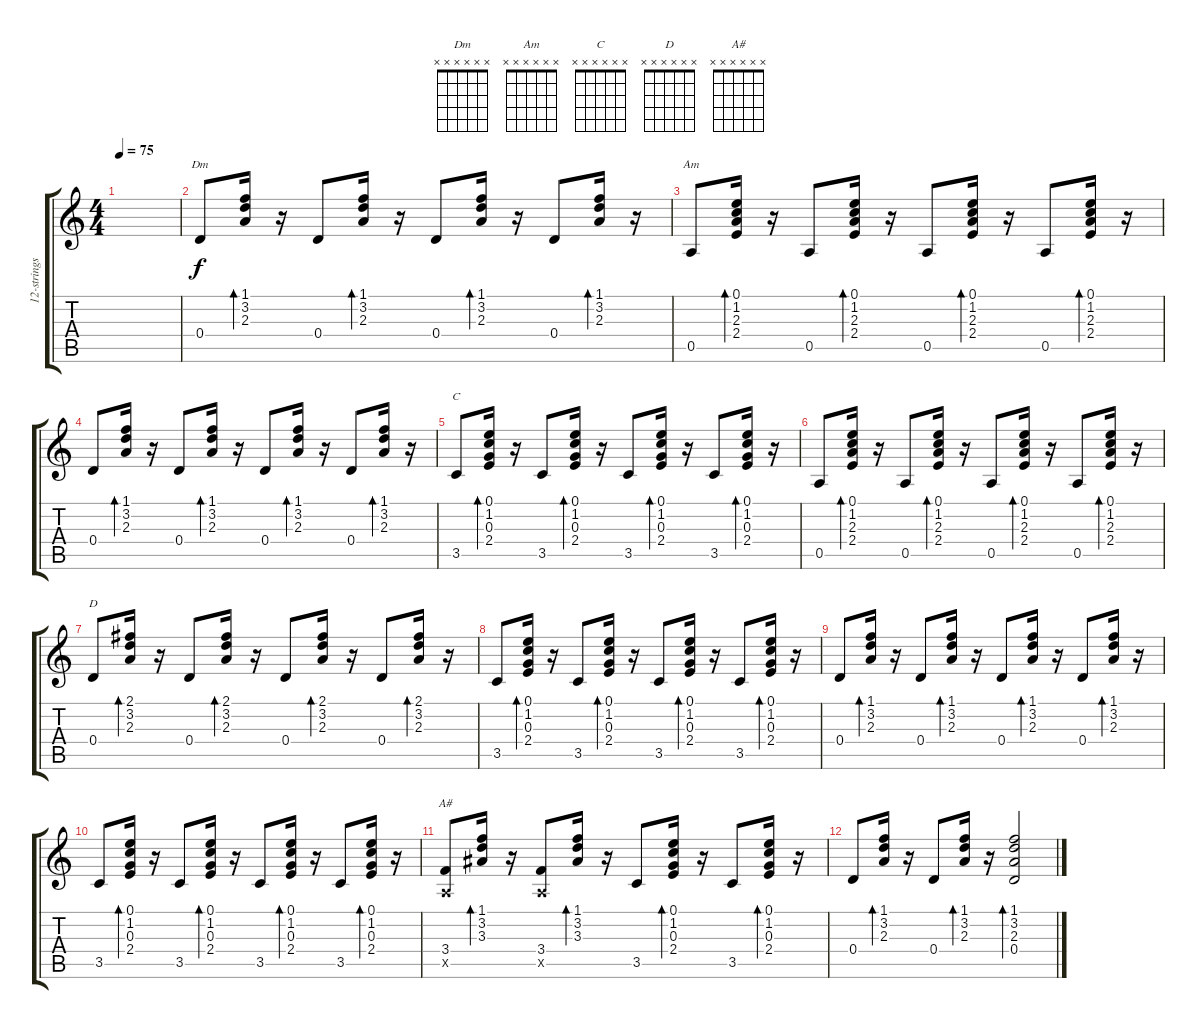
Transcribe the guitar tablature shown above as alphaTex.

\track ("12-strings Guitar" "12-strings") {instrument acousticguitarsteel}
\staff {score tabs}
\tuning (E4 B3 G3 D3 A2 E2) {hide}
\chord ("Dm" x x x x x x)
\chord ("Am" x x x x x x)
\chord ("C" x x x x x x)
\chord ("D" x x x x x x)
\chord ("A#" x x x x x x)
\ts (4 4)
\tempo 75
\clef g2
\ks c
|
0.4.8{ch "Dm"} (1.1 3.2 2.3).16{bd 60} r.16 0.4.8 (1.1 3.2 2.3).16{bd 60} r.16 0.4.8 (1.1 3.2 2.3).16{bd 60} r.16 0.4.8 (1.1 3.2 2.3).16{bd 60} r.16 |
0.5.8{ch "Am"} (0.1 1.2 2.3 2.4).16{bd 60} r.16 0.5.8 (0.1 1.2 2.3 2.4).16{bd 60} r.16 0.5.8 (0.1 1.2 2.3 2.4).16{bd 60} r.16 0.5.8 (0.1 1.2 2.3 2.4).16{bd 60} r.16 |
0.4.8 (1.1 3.2 2.3).16{bd 60} r.16 0.4.8 (1.1 3.2 2.3).16{bd 60} r.16 0.4.8 (1.1 3.2 2.3).16{bd 60} r.16 0.4.8 (1.1 3.2 2.3).16{bd 60} r.16 |
3.5.8{ch "C"} (0.1 1.2 0.3 2.4).16{bd 60} r.16 3.5.8 (0.1 1.2 0.3 2.4).16{bd 60} r.16 3.5.8 (0.1 1.2 0.3 2.4).16{bd 60} r.16 3.5.8 (0.1 1.2 0.3 2.4).16{bd 60} r.16 |
0.5.8 (0.1 1.2 2.3 2.4).16{bd 60} r.16 0.5.8 (0.1 1.2 2.3 2.4).16{bd 60} r.16 0.5.8 (0.1 1.2 2.3 2.4).16{bd 60} r.16 0.5.8 (0.1 1.2 2.3 2.4).16{bd 60} r.16 |
0.4.8{ch "D"} (2.1 3.2 2.3).16{bd 30} r.16 0.4.8 (2.1 3.2 2.3).16{bd 30} r.16 0.4.8 (2.1 3.2 2.3).16{bd 30} r.16 0.4.8 (2.1 3.2 2.3).16{bd 30} r.16 |
3.5.8 (0.1 1.2 0.3 2.4).16{bd 60} r.16 3.5.8 (0.1 1.2 0.3 2.4).16{bd 60} r.16 3.5.8 (0.1 1.2 0.3 2.4).16{bd 60} r.16 3.5.8 (0.1 1.2 0.3 2.4).16{bd 60} r.16 |
0.4.8 (1.1 3.2 2.3).16{bd 60} r.16 0.4.8 (1.1 3.2 2.3).16{bd 60} r.16 0.4.8 (1.1 3.2 2.3).16{bd 60} r.16 0.4.8 (1.1 3.2 2.3).16{bd 60} r.16 |
3.5.8 (0.1 1.2 0.3 2.4).16{bd 60} r.16 3.5.8 (0.1 1.2 0.3 2.4).16{bd 60} r.16 3.5.8 (0.1 1.2 0.3 2.4).16{bd 60} r.16 3.5.8 (0.1 1.2 0.3 2.4).16{bd 60} r.16 |
(3.4 0.5{x}).8{ch "A#"} (1.1 3.2 3.3).16{bd 30} r.16 (3.4 0.5{x}).8 (1.1 3.2 3.3).16{bd 30} r.16 3.5.8 (0.1 1.2 0.3 2.4).16{bd 30} r.16 3.5.8 (0.1 1.2 0.3 2.4).16{bd 30} r.16 |
0.4.8 (1.1 3.2 2.3).16{bd 60} r.16 0.4.8 (1.1 3.2 2.3).16{bd 60} r.16 (1.1 3.2 2.3 0.4).2{bd 60}
